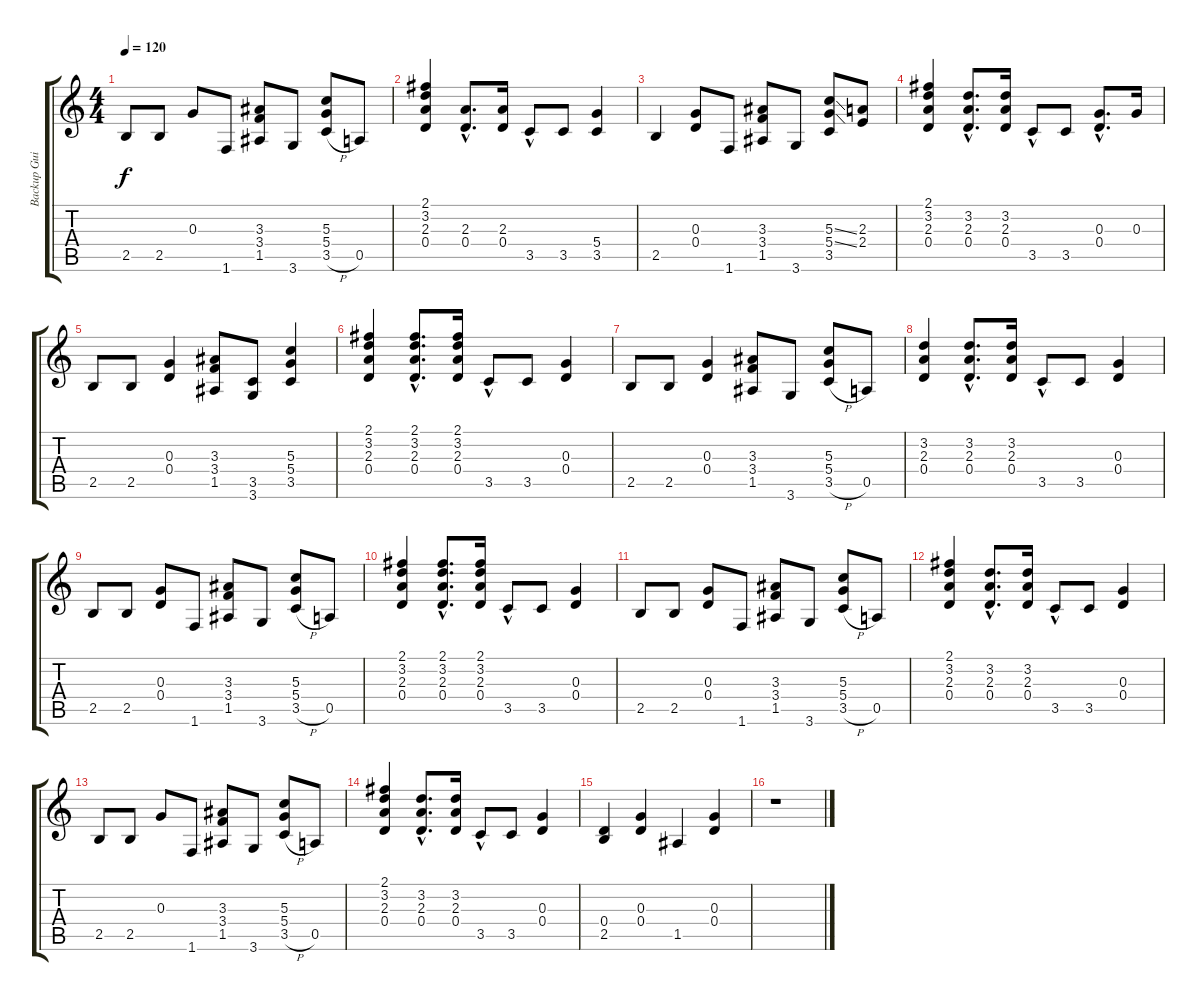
\track ("Backup Guitar" "Backup Gui") {instrument distortionguitar}
\staff {score tabs}
\tuning (E4 B3 G3 D3 A2 E2) {hide}
\ts (4 4)
\tempo 120
\clef g2
\ks c
2.5.8{dy f} 2.5.8 0.3.8 1.6.8 (3.3 3.4 1.5).8 3.6.8 (5.3 5.4 3.5{h}).8 0.5.8 |
(2.1 3.2 2.3 0.4).4 (2.3{hac} 0.4{hac}).8{d} (2.3 0.4).16 3.5{hac}.8 3.5.8 (5.4 3.5).4 |
2.5.4 (0.3 0.4).8 1.6.8 (3.3 3.4 1.5).8 3.6.8 (5.3{ss} 5.4{ss} 3.5).8 (2.3 2.4).8 |
(2.1 3.2 2.3 0.4).4 (3.2{hac} 2.3{hac} 0.4{hac}).8{d} (3.2 2.3 0.4).16 3.5{hac}.8 3.5.8 (0.3{hac} 0.4{hac}).8{d} 0.3.16 |
2.5.8 2.5.8 (0.3 0.4).4 (3.3 3.4 1.5).8 (3.5 3.6).8 (5.3 5.4 3.5).4 |
(2.1 3.2 2.3 0.4).4 (2.1{hac} 3.2{hac} 2.3{hac} 0.4{hac}).8{d} (2.1 3.2 2.3 0.4).16 3.5{hac}.8 3.5.8 (0.3 0.4).4 |
2.5.8 2.5.8 (0.3 0.4).4 (3.3 3.4 1.5).8 3.6.8 (5.3 5.4 3.5{h}).8 0.5.8 |
(3.2 2.3 0.4).4 (3.2{hac} 2.3{hac} 0.4{hac}).8{d} (3.2 2.3 0.4).16 3.5{hac}.8 3.5.8 (0.3 0.4).4 |
2.5.8 2.5.8 (0.3 0.4).8 1.6.8 (3.3 3.4 1.5).8 3.6.8 (5.3 5.4 3.5{h}).8 0.5.8 |
(2.1 3.2 2.3 0.4).4 (2.1{hac} 3.2{hac} 2.3{hac} 0.4{hac}).8{d} (2.1 3.2 2.3 0.4).16 3.5{hac}.8 3.5.8 (0.3 0.4).4 |
2.5.8 2.5.8 (0.3 0.4).8 1.6.8 (3.3 3.4 1.5).8 3.6.8 (5.3 5.4 3.5{h}).8 0.5.8 |
(2.1 3.2 2.3 0.4).4 (3.2{hac} 2.3{hac} 0.4{hac}).8{d} (3.2 2.3 0.4).16 3.5{hac}.8 3.5.8 (0.3 0.4).4 |
2.5.8 2.5.8 0.3.8 1.6.8 (3.3 3.4 1.5).8 3.6.8 (5.3 5.4 3.5{h}).8 0.5.8 |
(2.1 3.2 2.3 0.4).4 (3.2{hac} 2.3{hac} 0.4{hac}).8{d} (3.2 2.3 0.4).16 3.5{hac}.8 3.5.8 (0.3 0.4).4 |
(0.4 2.5).4 (0.3 0.4).4 1.5.4 (0.3 0.4).4 |
r.1
